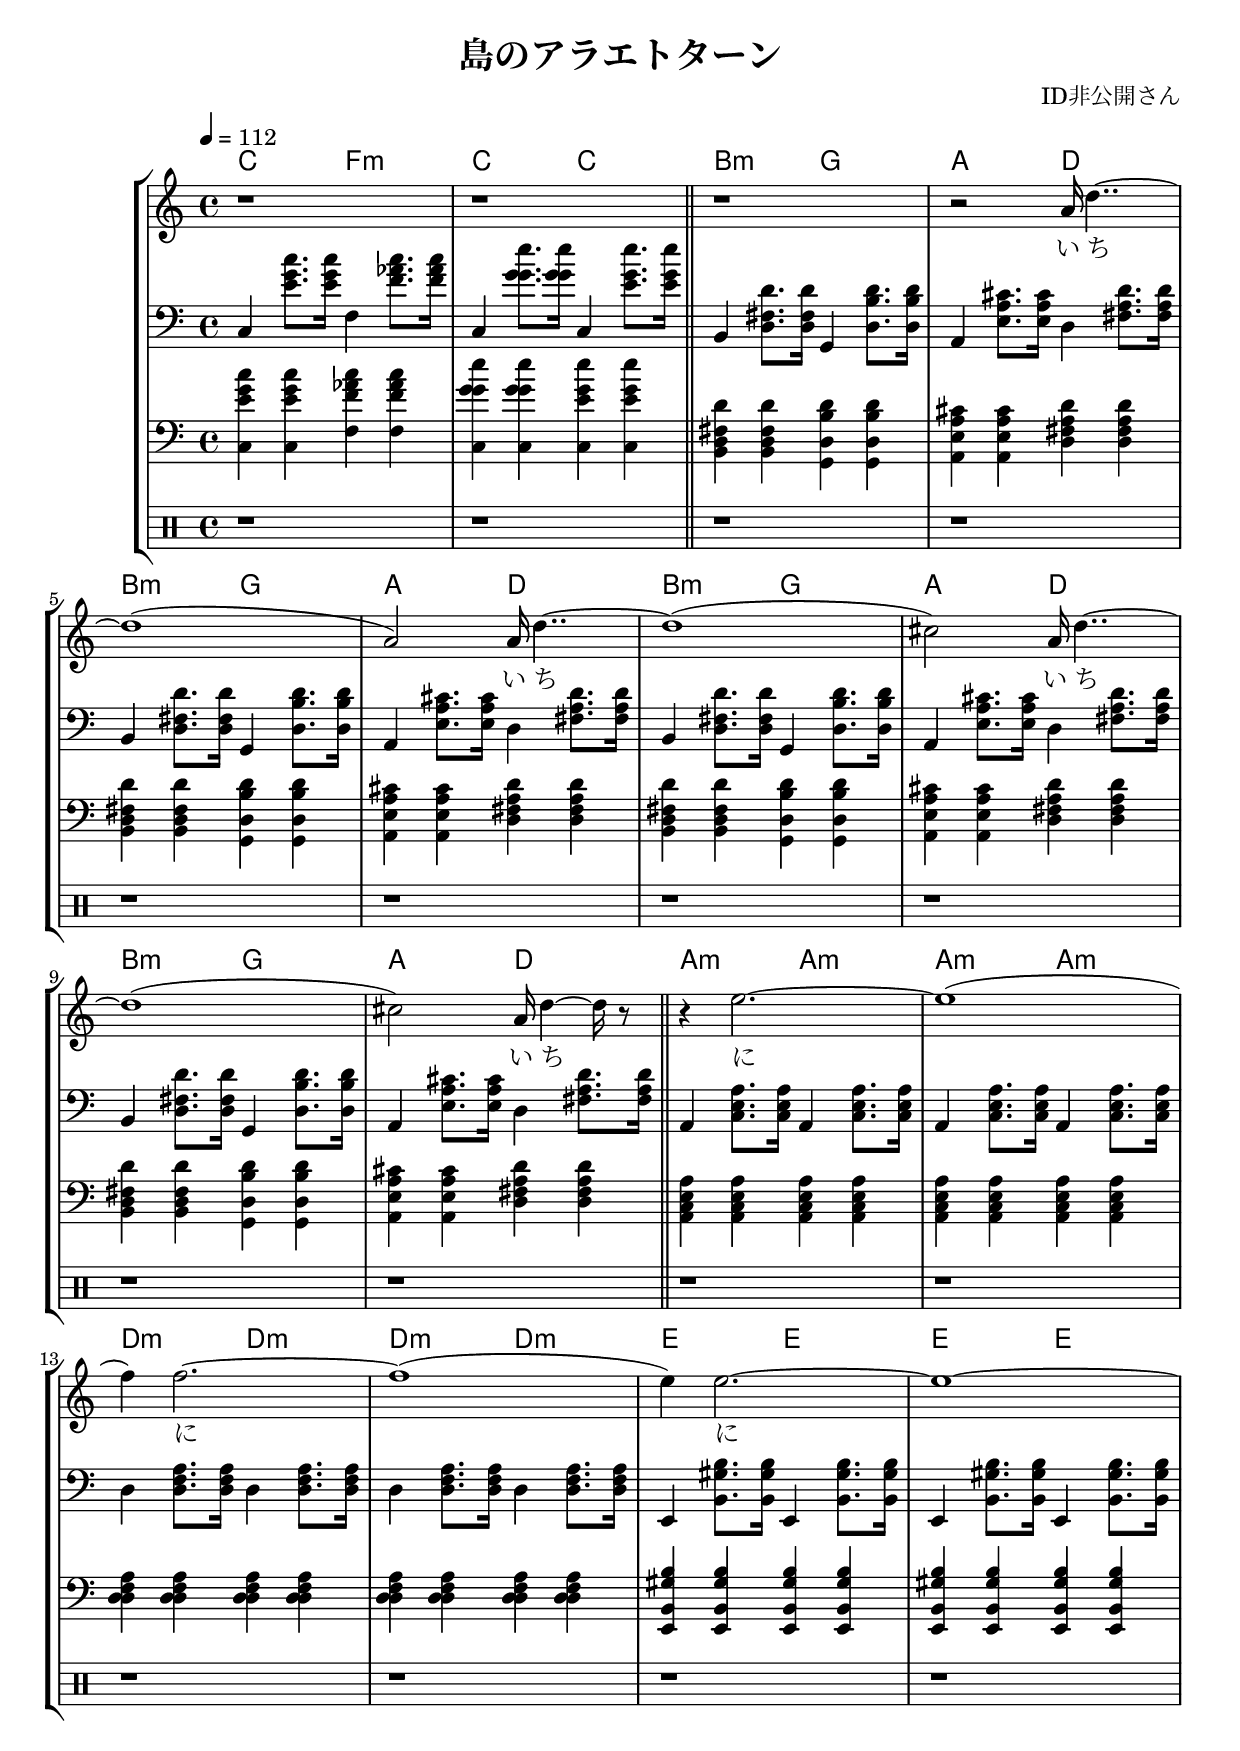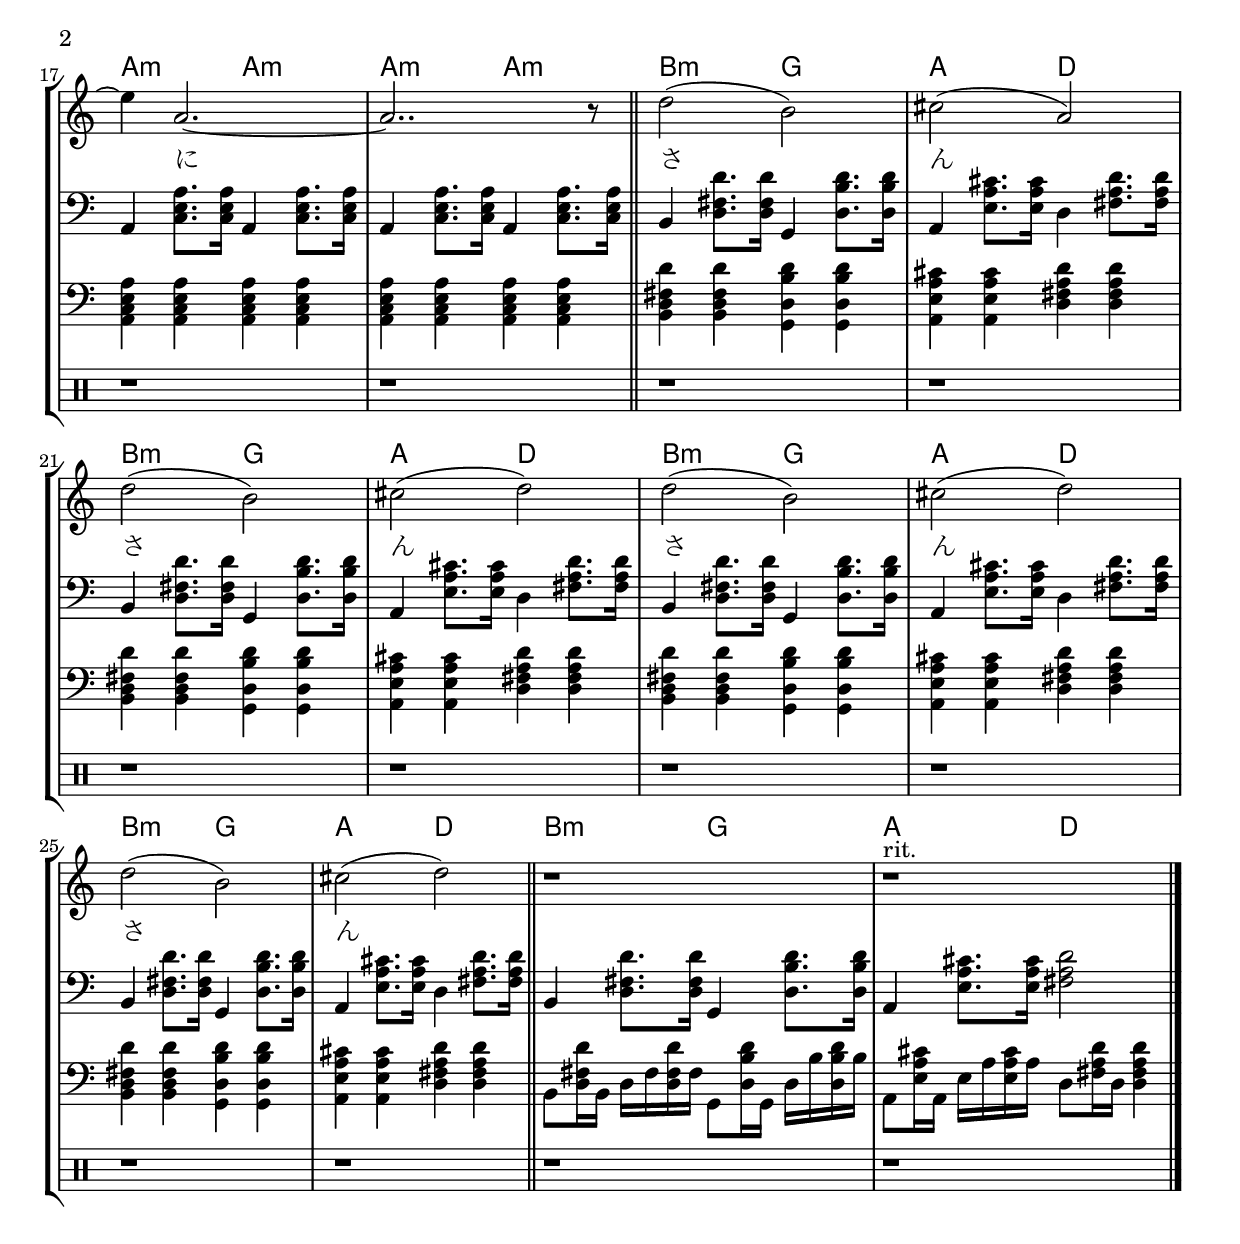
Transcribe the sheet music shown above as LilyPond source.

\version "2.12.1"

\header {
	title = \markup {島のアラエトターン}
	composer = \markup \center-column {ID非公開さん}
}

harmony = \chordmode {
	c2 f:m c c 

	b:m g a d b:m g a d b:m g a d b:m g a d 

	a:m a:m a:m a:m d:m d:m d:m d:m e e e e a:m a:m a:m a:m 

	b:m g a d b:m g a d b:m g a d b:m g a d 

	b:m g a d 
}

melody = {
	\key c \major
	\tempo 4 = 112
	r1 | r1   
	\set Staff.midiInstrument = #"Banjo"
	r1
r2 a'16  d''4..~ 
	d''1 
	 (a'2)  a'16  d''4..~ 
	d''1 
	 (cis''2)  a'16  d''4..~ 
	d''1 
	 (cis''2)  a'16  d''4~d''16  	r8 	\set Staff.midiInstrument = #"Accordion"
	r4 e''2.~ 
	e''1 
	 (f''4)  f''2.~ 
	f''1 
	 (e''4)  e''2.~ 
	e''1~ 
	e''4  a'2.~ 
	a'2..  	r8 	\set Staff.midiInstrument = #"Choir Aahs"
	 d''2  (b'2) 
	cis''2  (a'2) 
	d''2  (b'2) 
	cis''2  (d''2) 
	d''2  (b'2) 
	cis''2  (d''2) 
	d''2  (b'2) 
	cis''2  (d''2)
	r1 | r1^"rit." \bar "|."
}

words = \lyricmode {
	
	い  ち  い  ち  い  ち  い  ち  
	に  に  に  に  
	さ  ん  さ  ん  さ  ん  さ  ん  
	
}

tempochange = {
	\tempo 4 = 112
	r1 | r1 \bar "||"
	\tempo 4 = 112
	r1 | r1 | r1 | r1 | r1 | r1 | r1 | r1 \bar "||"
	\tempo 4 = 112
	r1 | r1 | r1 | r1 | r1 | r1 | r1 | r1 \bar "||"
	\tempo 4 = 112
	r1 | r1 | r1 | r1 | r1 | r1 | r1 | r1 \bar "||"
	\tempo 4 = 112
	r1 | \tempo 4 = 84 r2 \tempo 4 = 74 r2 \bar "|."
}

mainacc = {
	\clef bass
	\set Staff.midiInstrument = #"Accordion"
	\key c \major
	\tempo 4 = 112
	c4 <e' g' c''>8. <e' g' c''>16
	f4 <f' as' c''>8. <f' as' c''>16
	c4 <g' g' e''>8. <g' g' e''>16
	c4 <e' g' e''>8. <e' g' e''>16
	\bar "||"

	\set Staff.midiInstrument = #"Concertina"
	b,4 <d fis d'>8. <d fis d'>16
	g,4 <d b d'>8. <d b d'>16
	a,4 <e a cis'>8. <e a cis'>16
	d4 <fis a d'>8. <fis a d'>16
	b,4 <d fis d'>8. <d fis d'>16
	g,4 <d b d'>8. <d b d'>16
	a,4 <e a cis'>8. <e a cis'>16
	d4 <fis a d'>8. <fis a d'>16
	b,4 <d fis d'>8. <d fis d'>16
	g,4 <d b d'>8. <d b d'>16
	a,4 <e a cis'>8. <e a cis'>16
	d4 <fis a d'>8. <fis a d'>16
	b,4 <d fis d'>8. <d fis d'>16
	g,4 <d b d'>8. <d b d'>16
	a,4 <e a cis'>8. <e a cis'>16
	d4 <fis a d'>8. <fis a d'>16
	\bar "||"

	\set Staff.midiInstrument = #"Concertina"
	a,4 <c e a>8. <c e a>16
	a,4 <c e a>8. <c e a>16
	a,4 <c e a>8. <c e a>16
	a,4 <c e a>8. <c e a>16
	d4 <d f a>8. <d f a>16
	d4 <d f a>8. <d f a>16
	d4 <d f a>8. <d f a>16
	d4 <d f a>8. <d f a>16
	e,4 <b, gis b>8. <b, gis b>16
	e,4 <b, gis b>8. <b, gis b>16
	e,4 <b, gis b>8. <b, gis b>16
	e,4 <b, gis b>8. <b, gis b>16
	a,4 <c e a>8. <c e a>16
	a,4 <c e a>8. <c e a>16
	a,4 <c e a>8. <c e a>16
	a,4 <c e a>8. <c e a>16
	\bar "||"

	\set Staff.midiInstrument = #"Accordion"
	b,4 <d fis d'>8. <d fis d'>16
	g,4 <d b d'>8. <d b d'>16
	a,4 <e a cis'>8. <e a cis'>16
	d4 <fis a d'>8. <fis a d'>16
	b,4 <d fis d'>8. <d fis d'>16
	g,4 <d b d'>8. <d b d'>16
	a,4 <e a cis'>8. <e a cis'>16
	d4 <fis a d'>8. <fis a d'>16
	b,4 <d fis d'>8. <d fis d'>16
	g,4 <d b d'>8. <d b d'>16
	a,4 <e a cis'>8. <e a cis'>16
	d4 <fis a d'>8. <fis a d'>16
	b,4 <d fis d'>8. <d fis d'>16
	g,4 <d b d'>8. <d b d'>16
	a,4 <e a cis'>8. <e a cis'>16
	d4 <fis a d'>8. <fis a d'>16
	\bar "||"

	\set Staff.midiInstrument = #"Accordion"
	b,4 <d fis d'>8. <d fis d'>16
	g,4 <d b d'>8. <d b d'>16
	a,4 <e a cis'>8. <e a cis'>16
	<fis a d'>2
	\bar "|."
}

subacc = {
	\clef bass
	\set Staff.midiInstrument = #"String Ensemble 1"
	\key c \major
	\tempo 4 = 112
	<c e' g' c''>4 <c e' g' c''>4
	<f f' as' c''>4 <f f' as' c''>4
	<c g' g' e''>4 <c g' g' e''>4
	<c e' g' e''>4 <c e' g' e''>4
	\bar "||"

	\set Staff.midiInstrument = #"String Ensemble 1"
	<b, d fis d'>4 <b, d fis d'>4
	<g, d b d'>4 <g, d b d'>4
	<a, e a cis'>4 <a, e a cis'>4
	<d fis a d'>4 <d fis a d'>4
	<b, d fis d'>4 <b, d fis d'>4
	<g, d b d'>4 <g, d b d'>4
	<a, e a cis'>4 <a, e a cis'>4
	<d fis a d'>4 <d fis a d'>4
	<b, d fis d'>4 <b, d fis d'>4
	<g, d b d'>4 <g, d b d'>4
	<a, e a cis'>4 <a, e a cis'>4
	<d fis a d'>4 <d fis a d'>4
	<b, d fis d'>4 <b, d fis d'>4
	<g, d b d'>4 <g, d b d'>4
	<a, e a cis'>4 <a, e a cis'>4
	<d fis a d'>4 <d fis a d'>4
	\bar "||"

	\set Staff.midiInstrument = #"String Ensemble 1"
	<a, c e a>4 <a, c e a>4
	<a, c e a>4 <a, c e a>4
	<a, c e a>4 <a, c e a>4
	<a, c e a>4 <a, c e a>4
	<d d f a>4 <d d f a>4
	<d d f a>4 <d d f a>4
	<d d f a>4 <d d f a>4
	<d d f a>4 <d d f a>4
	<e, b, gis b>4 <e, b, gis b>4
	<e, b, gis b>4 <e, b, gis b>4
	<e, b, gis b>4 <e, b, gis b>4
	<e, b, gis b>4 <e, b, gis b>4
	<a, c e a>4 <a, c e a>4
	<a, c e a>4 <a, c e a>4
	<a, c e a>4 <a, c e a>4
	<a, c e a>4 <a, c e a>4
	\bar "||"

	\set Staff.midiInstrument = #"String Ensemble 1"
	<b, d fis d'>4 <b, d fis d'>4
	<g, d b d'>4 <g, d b d'>4
	<a, e a cis'>4 <a, e a cis'>4
	<d fis a d'>4 <d fis a d'>4
	<b, d fis d'>4 <b, d fis d'>4
	<g, d b d'>4 <g, d b d'>4
	<a, e a cis'>4 <a, e a cis'>4
	<d fis a d'>4 <d fis a d'>4
	<b, d fis d'>4 <b, d fis d'>4
	<g, d b d'>4 <g, d b d'>4
	<a, e a cis'>4 <a, e a cis'>4
	<d fis a d'>4 <d fis a d'>4
	<b, d fis d'>4 <b, d fis d'>4
	<g, d b d'>4 <g, d b d'>4
	<a, e a cis'>4 <a, e a cis'>4
	<d fis a d'>4 <d fis a d'>4
	\bar "||"

	\set Staff.midiInstrument = #"Synthstrings 2"
	b,8 <d fis d'>16 b,16   d16 fis16 <d fis d'>16 fis16
	g,8 <d b d'>16 g,16   d16 b16 <d b d'>16 b16
	a,8 <e a cis'>16 a,16   e16 a16 <e a cis'>16 a16
	d8 <fis a d'>16 d16 <d fis a d'>4
	\bar "|."
}

percA = {
	\drummode {
	r1 |r1 \bar "||"
	r1 |r1 |r1 |r1 |r1 |r1 |r1 |r1 \bar "||"
	r1 |r1 |r1 |r1 |r1 |r1 |r1 |r1 \bar "||"
	r1 |r1 |r1 |r1 |r1 |r1 |r1 |r1 \bar "||"
	r1 |r1 \bar "|."
	}
}

percB = {
	\drummode {
	r1 |r1 \bar "||"
	r1 |r1 |r1 |r1 |r1 |r1 |r1 |r1 \bar "||"
	r1 |r1 |r1 |r1 |r1 |r1 |r1 |r1 \bar "||"
	r1 |r1 |r1 |r1 |r1 |r1 |r1 |r1 \bar "||"
	r1 |r1 \bar "|."
	}
}

percC = {
	\drummode {
	r1 |r1 \bar "||"
	r1 |r1 |r1 |r1 |r1 |r1 |r1 |r1 \bar "||"
	r1 |r1 |r1 |r1 |r1 |r1 |r1 |r1 \bar "||"
	r1 |r1 |r1 |r1 |r1 |r1 |r1 |r1 \bar "||"
	r1 |r1 \bar "|."
	}
}

percD = {
	\drummode {
	r1 |r1 \bar "||"
	r1 |r1 |r1 |r1 |r1 |r1 |r1 |r1 \bar "||"
	r1 |r1 |r1 |r1 |r1 |r1 |r1 |r1 \bar "||"
	r1 |r1 |r1 |r1 |r1 |r1 |r1 |r1 \bar "||"
	r1 |r1 \bar "|."
	}
}

percE = {
	\drummode {
	r1 |r1 \bar "||"
	r1 |r1 |r1 |r1 |r1 |r1 |r1 |r1 \bar "||"
	r1 |r1 |r1 |r1 |r1 |r1 |r1 |r1 \bar "||"
	r1 |r1 |r1 |r1 |r1 |r1 |r1 |r1 \bar "||"
	r1 |r1 \bar "|."
	}
}

\score {
	<<
		\new StaffGroup <<
			\new ChordNames {\harmony}
			\new Voice = "melody" {\melody}
			\new Lyrics \lyricsto "melody" \words
			\new Staff = "mainacc" {\mainacc}
			\new Staff = "subacc" {\subacc}
			\new DrumStaff <<
				\new DrumVoice {\percA}
				\new DrumVoice {\percB}
				\new DrumVoice {\percC}
				\new DrumVoice {\percD}
				\new DrumVoice {\percE}
			>>
		>>
	>>
	\layout { }
}
